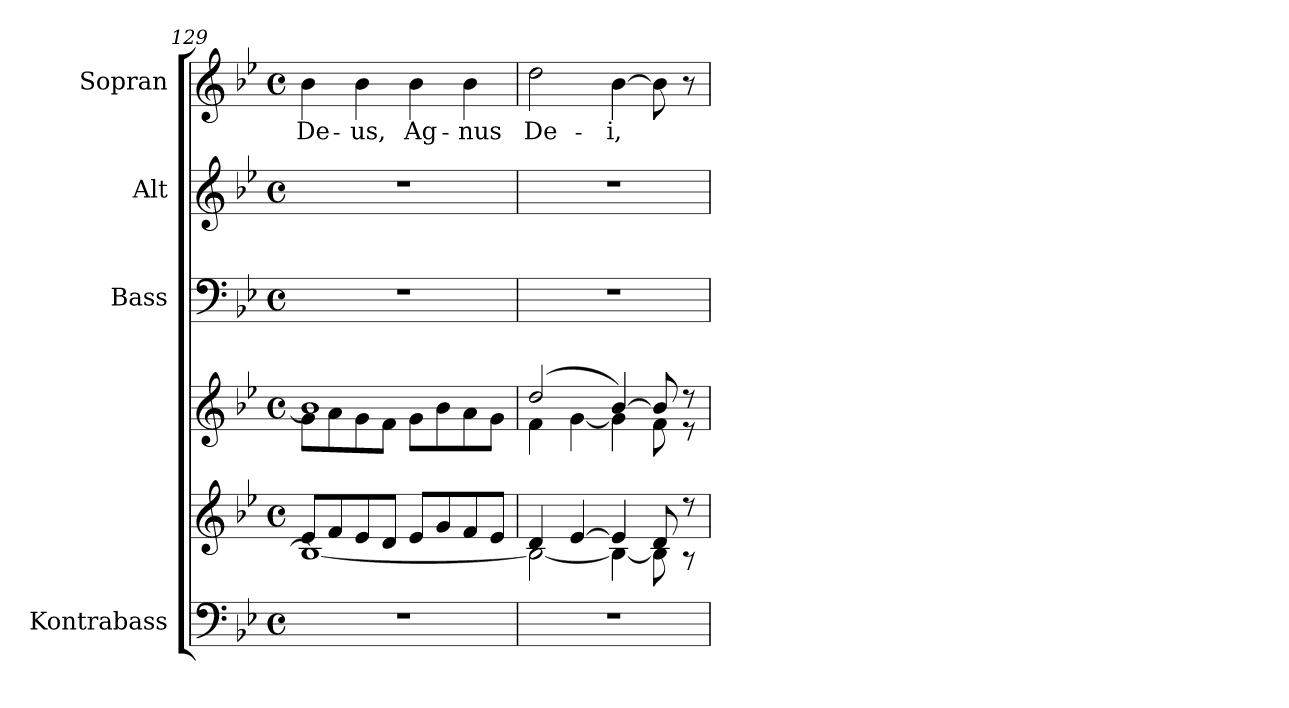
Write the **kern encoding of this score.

**kern	**kern	**kern	**kern	**kern	**kern	**text
*part5	*part4	*part4	*part3	*part2	*part1	*part1
*staff6	*staff5	*staff4	*staff3	*staff2	*staff1	*staff1
*I"Kontrabass	*	*	*I"Bass	*I"Alt	*I"Sopran	*
*I'Kb.	*	*	*I'B.	*I'A.	*I'S.	*
*clefF4	*clefG2	*clefG2	*clefF4	*clefG2	*clefG2	*
*ITrd7c12	*	*	*	*	*	*
*k[b-e-]	*k[b-e-]	*k[b-e-]	*k[b-e-]	*k[b-e-]	*k[b-e-]	*
*B-:	*B-:	*B-:	*B-:	*B-:	*B-:	*
*M4/4	*M4/4	*M4/4	*M4/4	*M4/4	*M4/4	*
*met(c)	*met(c)	*met(c)	*met(c)	*met(c)	*met(c)	*
=129	=129	=129	=129	=129	=129	=129
*	*^	*^	*	*	*	*
!	!	!	!	!	!	!	!	!LO:LY:b
1r	8e-/L	1B-_	1b-]	8g\L	1r	1r	4b-\	De-
.	8f/	.	.	8a\	.	.	.	.
!	!	!	!	!	!	!	!	!LO:LY:b
.	8e-/	.	.	8g\	.	.	4b-\	-us,
.	8d/J	.	.	8f\J	.	.	.	.
!	!	!	!	!	!	!	!	!LO:LY:b
.	8e-/L	.	.	8g\L	.	.	4b-\	Ag-
.	8g/	.	.	8b-\	.	.	.	.
!	!	!	!	!	!	!	!	!LO:LY:b
.	8f/	.	.	8a\	.	.	4b-\	-nus
.	8e-/J	.	.	8g\J	.	.	.	.
=130	=130	=130	=130	=130	=130	=130	=130	=130
!	!	!	!	!	!	!	!	!LO:LY:b
1r	4d/	2B-\_	(2dd/	4f\	1r	1r	2dd\	De-
.	[>4e-/	.	.	[<4g\	.	.	.	.
!	!	!	!	!	!	!	!	!LO:LY:b
.	4e-/]	4B-\_	[>4b-/)	4g\]	.	.	[4b-\	-i,
.	8d/	8B-\]	8b-/]	8f\	.	.	8b-\]	.
.	8r	8r	8r	8r	.	.	8r	.
*	*v	*v	*	*	*	*	*	*
*	*	*v	*v	*	*	*	*
=	=	=	=	=	=	=
*-	*-	*-	*-	*-	*-	*-
